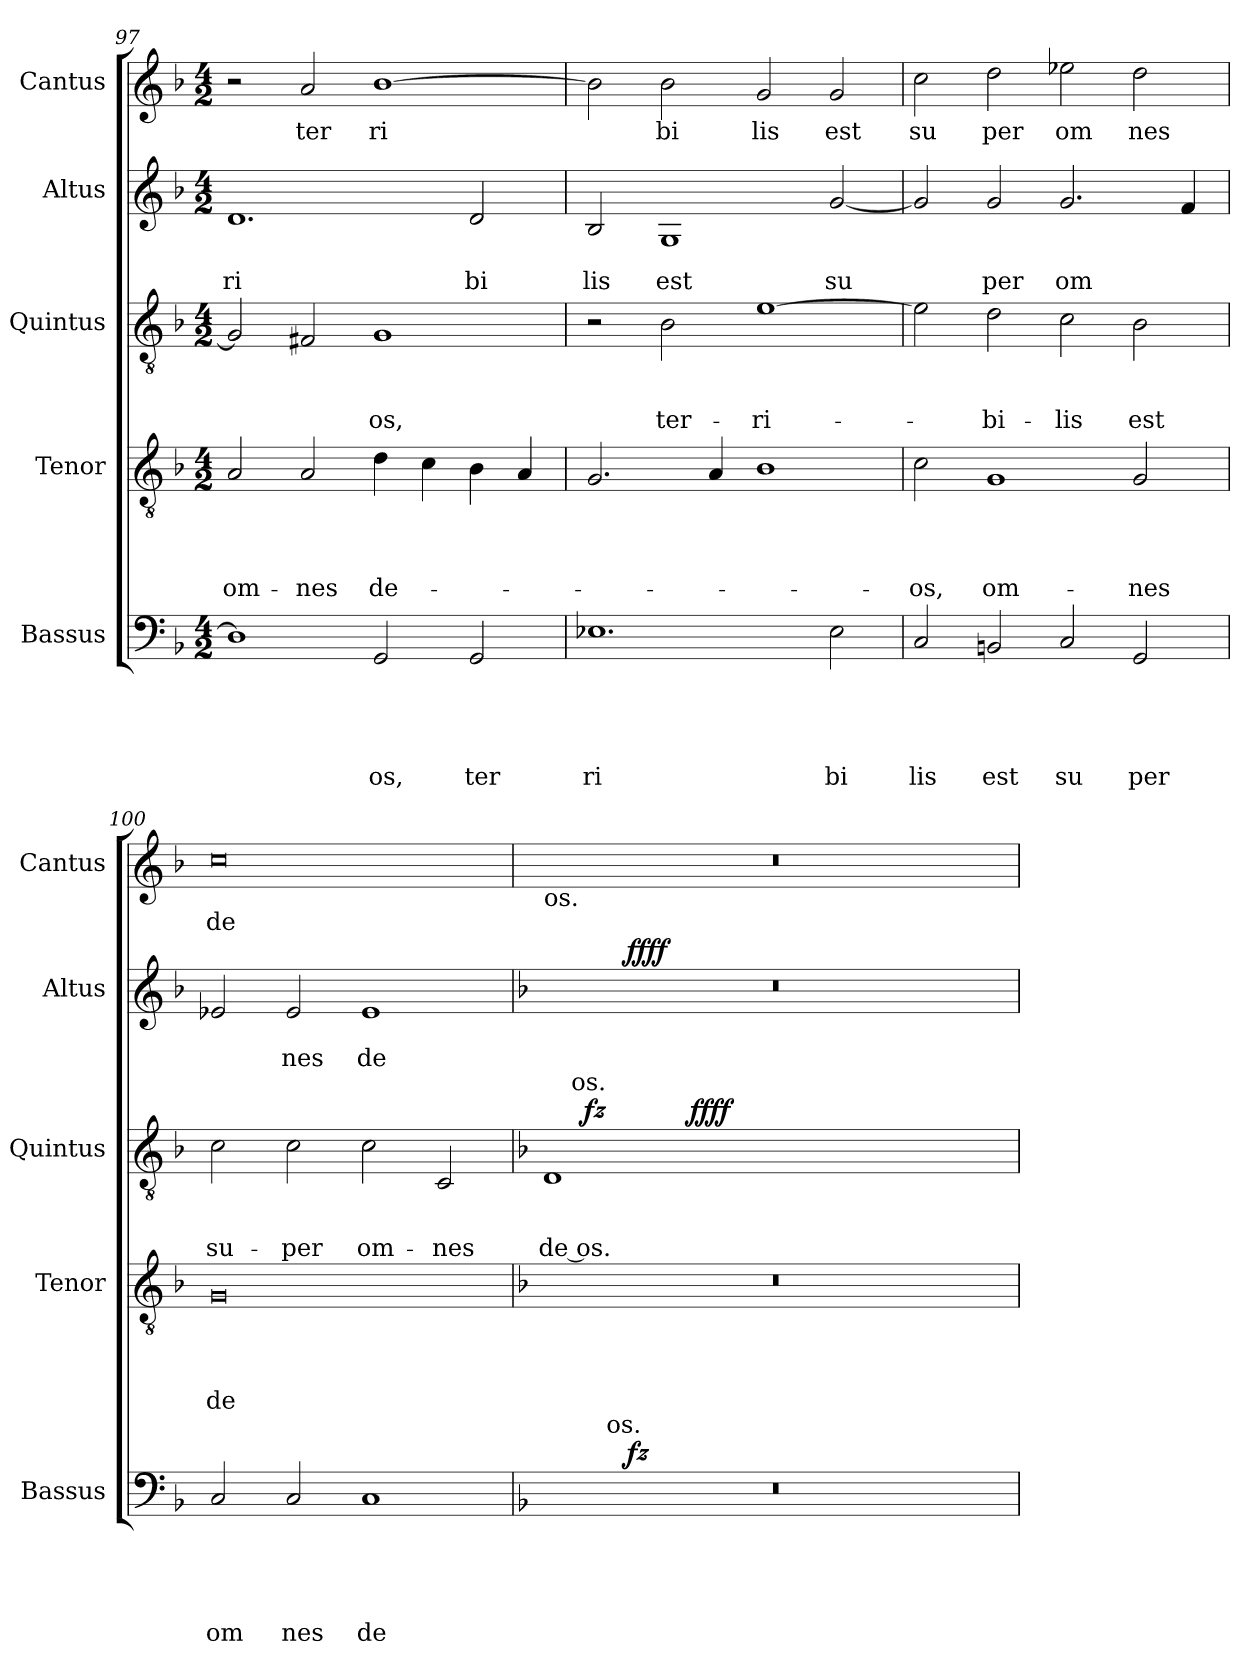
**kern	**text	**text	**text	**text	**text	**dynam	**kern	**text	**text	**text	**text	**kern	**text	**text	**text	**dynam	**kern	**text	**text	**dynam	**kern	**text
*part5	*part5	*part5	*part5	*part5	*part5	*part5	*part4	*part4	*part4	*part4	*part4	*part3	*part3	*part3	*part3	*part3	*part2	*part2	*part2	*part2	*part1	*part1
*staff5	*staff5	*staff5	*staff5	*staff5	*staff5	*staff5	*staff4	*staff4	*staff4	*staff4	*staff4	*staff3	*staff3	*staff3	*staff3	*staff3	*staff2	*staff2	*staff2	*staff2	*staff1	*staff1
*I"Bassus	*	*	*	*	*	*	*I"Tenor	*	*	*	*	*I"Quintus	*	*	*	*	*I"Altus	*	*	*	*I"Cantus	*
*I'Bassus	*	*	*	*	*	*	*I'Tenor	*	*	*	*	*I'Quintus	*	*	*	*	*I'Altus	*	*	*	*I'Cantus	*
*clefF4	*	*	*	*	*	*	*clefGv2	*	*	*	*	*clefGv2	*	*	*	*	*clefG2	*	*	*	*clefG2	*
*ITrd-3c-5	*	*	*	*	*	*	*	*	*	*	*	*ITrd-3c-5	*	*	*	*	*ITrd-3c-5	*	*	*	*ITrd-3c-5	*
*k[b-e-]	*	*	*	*	*	*	*k[b-]	*	*	*	*	*k[b-e-]	*	*	*	*	*k[b-e-]	*	*	*	*k[b-e-]	*
*B-:	*	*	*	*	*	*	*F:	*	*	*	*	*B-:	*	*	*	*	*B-:	*	*	*	*B-:	*
*M4/2	*	*	*	*	*	*	*M4/2	*	*	*	*	*M4/2	*	*	*	*	*M4/2	*	*	*	*M4/2	*
=97	=97	=97	=97	=97	=97	=97	=97	=97	=97	=97	=97	=97	=97	=97	=97	=97	=97	=97	=97	=97	=97	=97
!	!	!	!	!	!	!	!	!	!	!	!LO:LY:b	!	!	!	!	!	!	!	!LO:LY:b	!	!	!
1G]	.	.	.	.	.	.	2A/	.	.	.	om-	2c/]	.	.	.	.	1.g	.	ri	.	2r	.
!	!	!	!	!	!	!	!	!	!	!	!LO:LY:b	!	!	!	!	!	!	!	!	!	!	!LO:LY:b
.	.	.	.	.	.	.	2A/	.	.	.	-nes	2B/	.	.	.	.	.	.	.	.	2dd/	ter
!	!	!	!	!	!LO:LY:b	!	!	!	!	!	!LO:LY:b	!	!	!	!LO:LY:b	!	!	!	!	!	!	!LO:LY:b
2C/	.	.	.	.	os,	.	4d\	.	.	.	de-	1c	.	.	-os,	.	.	.	.	.	[>1ee-	ri
.	.	.	.	.	.	.	4c\	.	.	.	.	.	.	.	.	.	.	.	.	.	.	.
!	!	!	!	!	!LO:LY:b	!	!	!	!	!	!	!	!	!	!	!	!	!	!LO:LY:b	!	!	!
2C/	.	.	.	.	ter	.	4B-\	.	.	.	.	.	.	.	.	.	2g/	.	bi	.	.	.
.	.	.	.	.	.	.	4A/	.	.	.	.	.	.	.	.	.	.	.	.	.	.	.
=98	=98	=98	=98	=98	=98	=98	=98	=98	=98	=98	=98	=98	=98	=98	=98	=98	=98	=98	=98	=98	=98	=98
!	!	!	!	!	!LO:LY:b	!	!	!	!	!	!	!	!	!	!	!	!	!	!LO:LY:b	!	!	!
1.A-X	.	.	.	.	ri	.	2.G/	.	.	.	.	2r	.	.	.	.	2e-/	.	lis	.	2ee-\]	.
!	!	!	!	!	!	!	!	!	!	!	!	!	!	!	!LO:LY:b	!	!	!	!LO:LY:b	!	!	!LO:LY:b
.	.	.	.	.	.	.	.	.	.	.	.	2e-\	.	.	ter-	.	1c	.	est	.	2ee-\	bi
.	.	.	.	.	.	.	4A/	.	.	.	.	.	.	.	.	.	.	.	.	.	.	.
!	!	!	!	!	!	!	!	!	!	!	!	!	!	!	!LO:LY:b	!	!	!	!	!	!	!LO:LY:b
.	.	.	.	.	.	.	1B-	.	.	.	.	[>1a	.	.	-ri-	.	.	.	.	.	2cc/	lis
!	!	!	!	!	!LO:LY:b	!	!	!	!	!	!	!	!	!	!	!	!	!	!LO:LY:b	!	!	!LO:LY:b
2A-\	.	.	.	.	bi	.	.	.	.	.	.	.	.	.	.	.	[<2cc/	.	su	.	2cc/	est
=99	=99	=99	=99	=99	=99	=99	=99	=99	=99	=99	=99	=99	=99	=99	=99	=99	=99	=99	=99	=99	=99	=99
!	!	!	!	!	!LO:LY:b	!	!	!	!	!	!LO:LY:b	!	!	!	!	!	!	!	!	!	!	!LO:LY:b
2F/	.	.	.	.	lis	.	2c\	.	.	.	-os,	2a\]	.	.	.	.	2cc/]	.	.	.	2ff\	su
!	!	!	!	!	!LO:LY:b	!	!	!	!	!	!LO:LY:b	!	!	!	!LO:LY:b	!	!	!	!LO:LY:b	!	!	!LO:LY:b
2En/	.	.	.	.	est	.	1G	.	.	.	om-	2g\	.	.	-bi-	.	2cc/	.	per	.	2gg\	per
!	!	!	!	!	!LO:LY:b	!	!	!	!	!	!	!	!	!	!LO:LY:b	!	!	!	!LO:LY:b	!	!	!LO:LY:b
2F/	.	.	.	.	su	.	.	.	.	.	.	2f\	.	.	-lis	.	2.cc/	.	om	.	2aa-\	om
!	!	!	!	!	!LO:LY:b	!	!	!	!	!	!LO:LY:b	!	!	!	!LO:LY:b	!	!	!	!	!	!	!LO:LY:b
2C/	.	.	.	.	per	.	2G/	.	.	.	-nes	2e-\	.	.	est	.	.	.	.	.	2gg\	nes
.	.	.	.	.	.	.	.	.	.	.	.	.	.	.	.	.	4b-/	.	.	.	.	.
=100	=100	=100	=100	=100	=100	=100	=100	=100	=100	=100	=100	=100	=100	=100	=100	=100	=100	=100	=100	=100	=100	=100
!	!	!	!	!	!LO:LY:b	!	!	!	!	!	!LO:LY:b	!	!	!	!LO:LY:b	!	!	!	!	!	!	!LO:LY:b
2F/	.	.	.	.	om	.	0G	.	.	.	de-	2f\	.	.	su-	.	2a-X/	.	.	.	0ff	de
!	!	!	!	!	!LO:LY:b	!	!	!	!	!	!	!	!	!	!LO:LY:b	!	!	!	!LO:LY:b	!	!	!
2F/	.	.	.	.	nes	.	.	.	.	.	.	2f\	.	.	-per	.	2a-/	.	nes	.	.	.
!	!	!	!	!	!LO:LY:b	!	!	!	!	!	!	!	!	!	!LO:LY:b	!	!	!	!LO:LY:b	!	!	!
1F	.	.	.	.	de	.	.	.	.	.	.	2f\	.	.	om-	.	1a-	.	de	.	.	.
!	!	!	!	!	!	!	!	!	!	!	!	!	!	!	!LO:LY:b	!	!	!	!	!	!	!
.	.	.	.	.	.	.	.	.	.	.	.	2F/	.	.	-nes	.	.	.	.	.	.	.
=101	=101	=101	=101	=101	=101	=101	=101	=101	=101	=101	=101	=101	=101	=101	=101	=101	=101	=101	=101	=101	=101	=101
*	*	*	*	*	*	*	*	*	*	*	*	*	*	*	*	*	*	*	*	*	*k[b-]	*
*	*	*	*	*	*	*	*	*	*	*	*	*	*	*	*	*	*	*	*	*	*F:	*
!	!	!	!	!	!	!	!	!	!	!	!	!	!	!	!	!	!	!	!	!	!LO:TX:b:t=os.	!
!	!	!	!	!	!	!	!	!	!	!	!	!	!	!	!LO:LY:b	!	!	!	!	!	!	!
*^	*	*	*	*	*	*	*	*	*	*	*	*^	*	*	*	*	*^	*	*	*	*	*
*	*^	*	*	*	*	*	*	*	*	*	*	*	*	*^	*	*	*	*	*	*	*	*	*	*	*
*	*	*	*	*	*	*	*	*	*	*	*	*	*	*	*	*^	*	*	*	*	*	*	*	*	*	*	*
0r	4ryy	8.ryy	.	.	.	.	.	.	0r	.	.	.	.	1G	8ryy	2ryy	16.ryy	.	.	de os.-	.	0r	4ryy	.	.	.	0r	.
!	!	!	!	!	!	!	!	!	!	!	!	!	!	!	!	!	!LO:TX:a:t=os.	!	!	!	!	!	!	!	!	!	!	!
.	.	.	.	.	.	.	.	.	.	.	.	.	.	.	.	.	1ryy	.	.	.	.	.	.	.	.	.	.	.
!	!	!	!	!	!	!	!	!	!	!	!	!	!	!	!	!	!	!	!	!	!LO:DY:b	!	!	!	!	!	!	!
.	.	.	.	.	.	.	.	.	.	.	.	.	.	.	1...ryy	.	.	.	.	.	fz	.	.	.	.	.	.	.
!	!	!LO:TX:a:t=os.	!	!	!	!	!	!	!	!	!	!	!	!	!	!	!	!	!	!	!	!	!	!	!	!	!	!
.	.	1ryy	.	.	.	.	.	.	.	.	.	.	.	.	.	.	.	.	.	.	.	.	.	.	.	.	.	.
!	!	!	!	!	!	!	!	!LO:DY:b	!	!	!	!	!	!	!	!	!	!	!	!	!	!	!	!	!	!LO:DY:b	!	!
.	1..ryy	.	.	.	.	.	.	fz	.	.	.	.	.	.	.	.	.	.	.	.	.	.	1..ryy	.	.	ffff	.	.
.	.	.	.	.	.	.	.	.	.	.	.	.	.	.	.	32ryy	.	.	.	.	.	.	.	.	.	.	.	.
!	!	!	!	!	!	!	!	!	!	!	!	!	!	!	!	!	!	!	!	!	!LO:DY:b	!	!	!	!	!	!	!
.	.	.	.	.	.	.	.	.	.	.	.	.	.	.	.	1ryy	.	.	.	.	ffff	.	.	.	.	.	.	.
.	.	.	.	.	.	.	.	.	.	.	.	.	.	1ryy	.	.	.	.	.	.	.	.	.	.	.	.	.	.
.	.	.	.	.	.	.	.	.	.	.	.	.	.	.	.	.	2ryy	.	.	.	.	.	.	.	.	.	.	.
.	.	2ryy	.	.	.	.	.	.	.	.	.	.	.	.	.	.	.	.	.	.	.	.	.	.	.	.	.	.
.	.	.	.	.	.	.	.	.	.	.	.	.	.	.	.	4...ryy	.	.	.	.	.	.	.	.	.	.	.	.
.	.	.	.	.	.	.	.	.	.	.	.	.	.	.	.	.	4ryy	.	.	.	.	.	.	.	.	.	.	.
.	.	4ryy	.	.	.	.	.	.	.	.	.	.	.	.	.	.	.	.	.	.	.	.	.	.	.	.	.	.
.	.	.	.	.	.	.	.	.	.	.	.	.	.	.	.	.	8ryy	.	.	.	.	.	.	.	.	.	.	.
.	.	16ryy	.	.	.	.	.	.	.	.	.	.	.	.	.	.	.	.	.	.	.	.	.	.	.	.	.	.
.	.	.	.	.	.	.	.	.	.	.	.	.	.	.	.	.	32ryy	.	.	.	.	.	.	.	.	.	.	.
*	*	*	*	*	*	*	*	*	*	*	*	*	*	*v	*v	*v	*v	*	*	*	*	*	*	*	*	*	*	*
*v	*v	*v	*	*	*	*	*	*	*	*	*	*	*	*	*	*	*	*	*v	*v	*	*	*	*	*
=	=	=	=	=	=	=	=	=	=	=	=	=	=	=	=	=	=	=	=	=	=	=
*-	*-	*-	*-	*-	*-	*-	*-	*-	*-	*-	*-	*-	*-	*-	*-	*-	*-	*-	*-	*-	*-	*-
